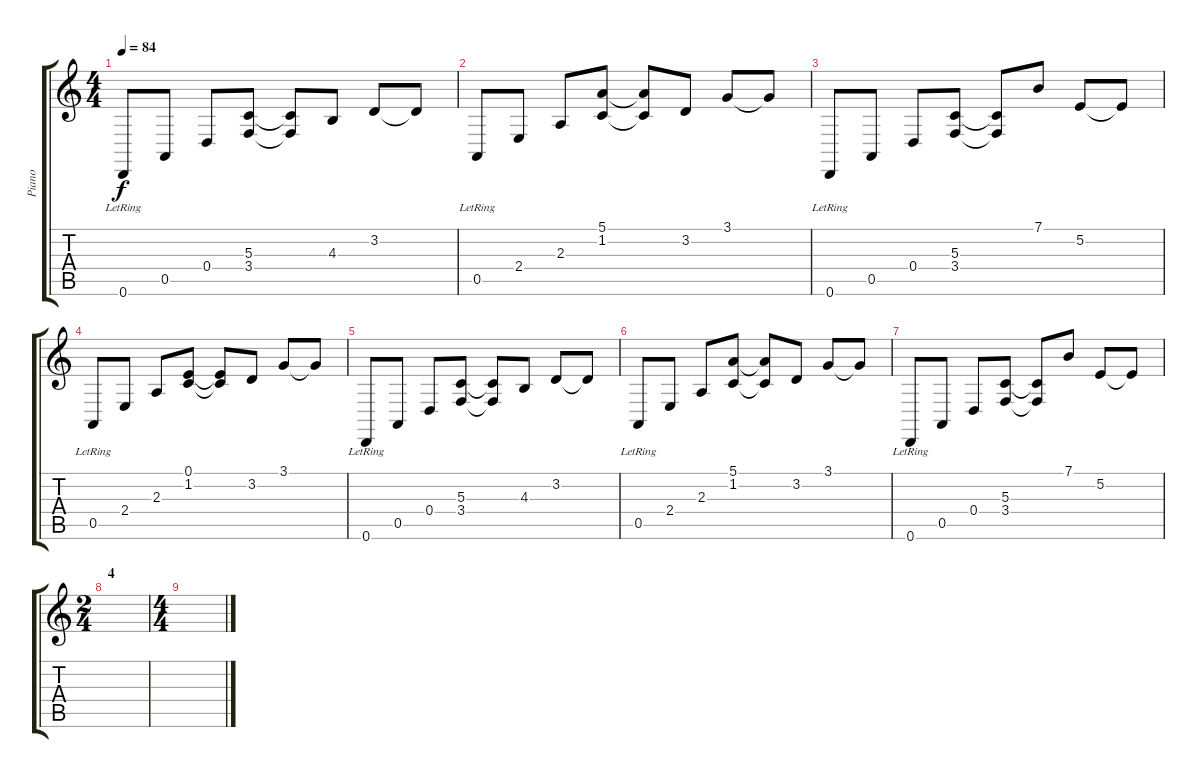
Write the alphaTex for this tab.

\track ("Piano" "Piano") {instrument electricpiano1}
\staff {score tabs}
\tuning (E4 B3 G3 D3 A2 D2) {hide}
\ts (4 4)
\tempo 84
\clef g2
\ks c
0.6{lr}.8{dy f} 0.5.8 0.4.8 (5.3 3.4).8 (5.3{t} 3.4{t}).8 4.3.8 3.2.8 3.2{t}.8 |
0.5{lr}.8 2.4.8 2.3.8 (5.1 1.2).8 (5.1{t} 1.2{t}).8 3.2.8 3.1.8 3.1{t}.8 |
0.6{lr}.8 0.5.8 0.4.8 (5.3 3.4).8 (5.3{t} 3.4{t}).8 7.1.8 5.2.8 5.2{t}.8 |
0.5{lr}.8 2.4.8 2.3.8 (0.1 1.2).8 (0.1{t} 1.2{t}).8 3.2.8 3.1.8 3.1{t}.8 |
0.6{lr}.8 0.5.8 0.4.8 (5.3 3.4).8 (5.3{t} 3.4{t}).8 4.3.8 3.2.8 3.2{t}.8 |
0.5{lr}.8 2.4.8 2.3.8 (5.1 1.2).8 (5.1{t} 1.2{t}).8 3.2.8 3.1.8 3.1{t}.8 |
0.6{lr}.8 0.5.8 0.4.8 (5.3 3.4).8 (5.3{t} 3.4{t}).8 7.1.8 5.2.8 5.2{t}.8 |
\ts (2 4)
\section ("" "4")
|
\ts (4 4)
